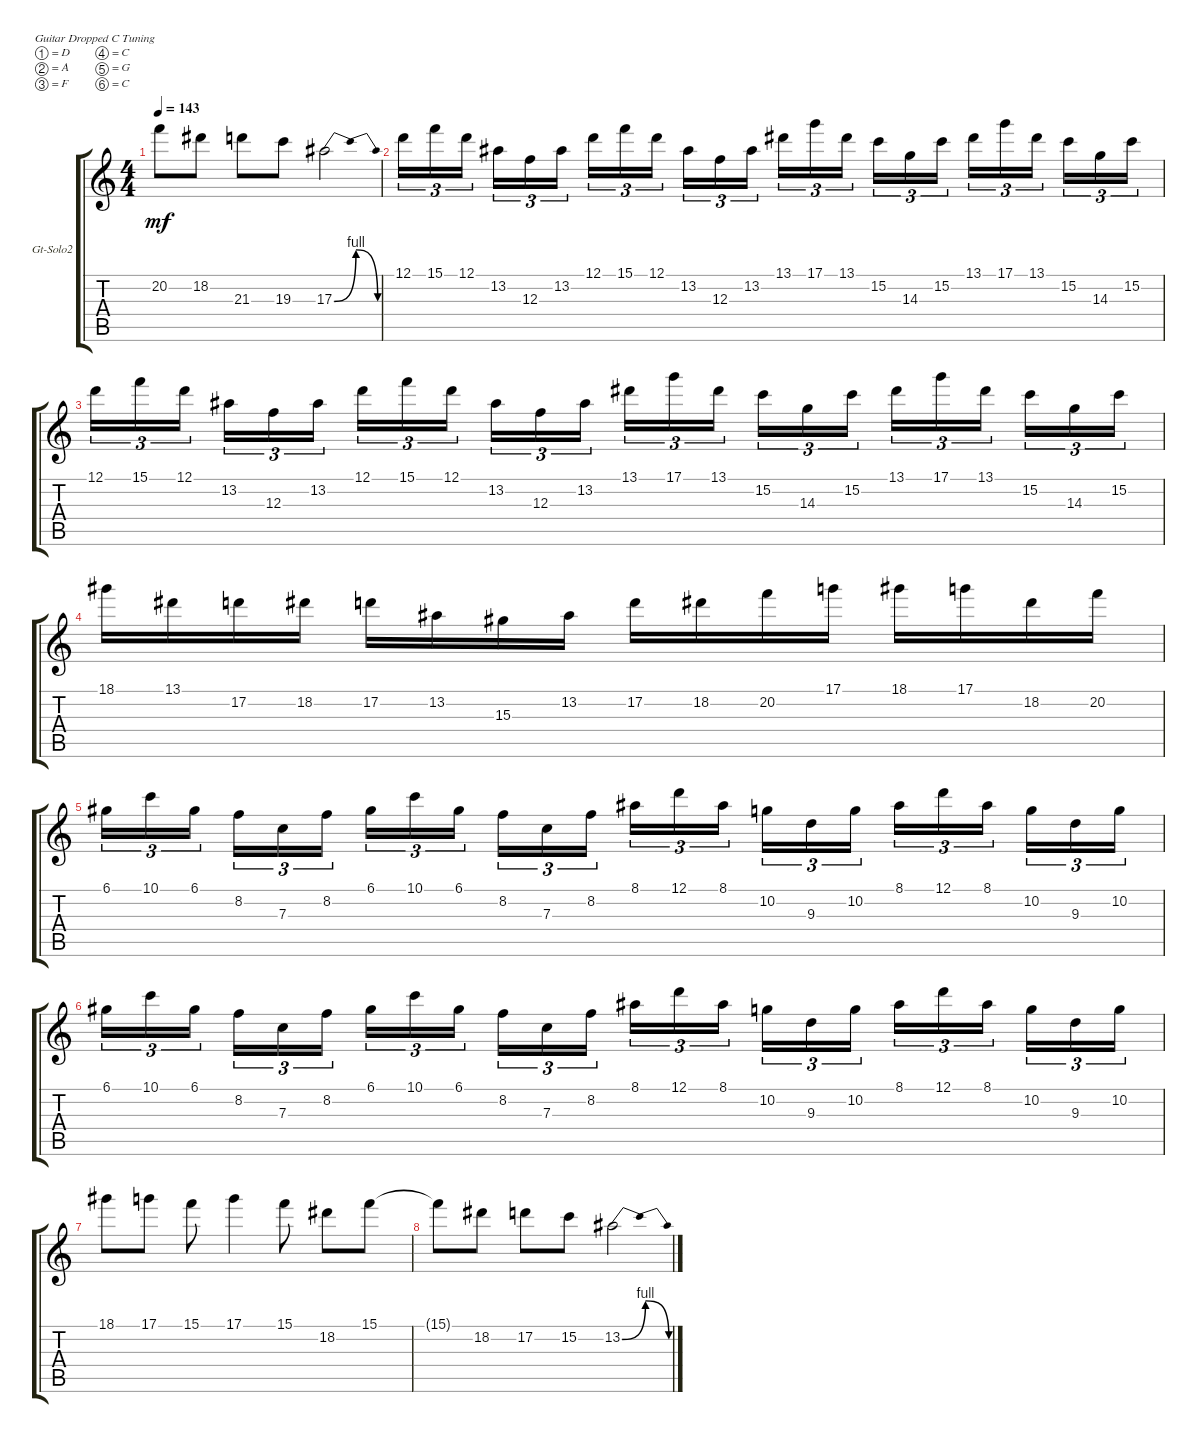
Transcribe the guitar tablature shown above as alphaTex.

\defaultSystemsLayout 4
\bracketExtendMode groupsimilarinstruments
\firstSystemTrackNameOrientation horizontal
\otherSystemsTrackNameOrientation horizontal
\track ("Guitar Solo 2" "Gt-Solo2") {instrument distortionguitar}
\staff {score tabs}
\tuning (D4 A3 F3 C3 G2 C2)
\ts (4 4)
\tempo 143
\clef g2
\ks c
20.2{t}.8{dy mf} 18.2.8 21.3.8 19.3.8 17.3{be (bendrelease 0 0 23.4 4 27.599999999999998 4 30 0)}.2 |
12.1.16{tu (3 2)} 15.1.16{tu (3 2)} 12.1.16{tu (3 2)} 13.2.16{tu (3 2)} 12.3.16{tu (3 2)} 13.2.16{tu (3 2)} 12.1.16{tu (3 2)} 15.1.16{tu (3 2)} 12.1.16{tu (3 2)} 13.2.16{tu (3 2)} 12.3.16{tu (3 2)} 13.2.16{tu (3 2)} 13.1.16{tu (3 2)} 17.1.16{tu (3 2)} 13.1.16{tu (3 2)} 15.2.16{tu (3 2)} 14.3.16{tu (3 2)} 15.2.16{tu (3 2)} 13.1.16{tu (3 2)} 17.1.16{tu (3 2)} 13.1.16{tu (3 2)} 15.2.16{tu (3 2)} 14.3.16{tu (3 2)} 15.2.16{tu (3 2)} |
12.1.16{tu (3 2)} 15.1.16{tu (3 2)} 12.1.16{tu (3 2)} 13.2.16{tu (3 2)} 12.3.16{tu (3 2)} 13.2.16{tu (3 2)} 12.1.16{tu (3 2)} 15.1.16{tu (3 2)} 12.1.16{tu (3 2)} 13.2.16{tu (3 2)} 12.3.16{tu (3 2)} 13.2.16{tu (3 2)} 13.1.16{tu (3 2)} 17.1.16{tu (3 2)} 13.1.16{tu (3 2)} 15.2.16{tu (3 2)} 14.3.16{tu (3 2)} 15.2.16{tu (3 2)} 13.1.16{tu (3 2)} 17.1.16{tu (3 2)} 13.1.16{tu (3 2)} 15.2.16{tu (3 2)} 14.3.16{tu (3 2)} 15.2.16{tu (3 2)} |
18.1.16 13.1.16 17.2.16 18.2.16 17.2.16 13.2.16 15.3.16 13.2.16 17.2.16 18.2.16 20.2.16 17.1.16 18.1.16 17.1.16 18.2.16 20.2.16 |
6.1.16{tu (3 2)} 10.1.16{tu (3 2)} 6.1.16{tu (3 2)} 8.2.16{tu (3 2)} 7.3.16{tu (3 2)} 8.2.16{tu (3 2)} 6.1.16{tu (3 2)} 10.1.16{tu (3 2)} 6.1.16{tu (3 2)} 8.2.16{tu (3 2)} 7.3.16{tu (3 2)} 8.2.16{tu (3 2)} 8.1.16{tu (3 2)} 12.1.16{tu (3 2)} 8.1.16{tu (3 2)} 10.2.16{tu (3 2)} 9.3.16{tu (3 2)} 10.2.16{tu (3 2)} 8.1.16{tu (3 2)} 12.1.16{tu (3 2)} 8.1.16{tu (3 2)} 10.2.16{tu (3 2)} 9.3.16{tu (3 2)} 10.2.16{tu (3 2)} |
6.1.16{tu (3 2)} 10.1.16{tu (3 2)} 6.1.16{tu (3 2)} 8.2.16{tu (3 2)} 7.3.16{tu (3 2)} 8.2.16{tu (3 2)} 6.1.16{tu (3 2)} 10.1.16{tu (3 2)} 6.1.16{tu (3 2)} 8.2.16{tu (3 2)} 7.3.16{tu (3 2)} 8.2.16{tu (3 2)} 8.1.16{tu (3 2)} 12.1.16{tu (3 2)} 8.1.16{tu (3 2)} 10.2.16{tu (3 2)} 9.3.16{tu (3 2)} 10.2.16{tu (3 2)} 8.1.16{tu (3 2)} 12.1.16{tu (3 2)} 8.1.16{tu (3 2)} 10.2.16{tu (3 2)} 9.3.16{tu (3 2)} 10.2.16{tu (3 2)} |
18.1.8 17.1.8 15.1.8 17.1.4 15.1.8 18.2.8 15.1.8 |
15.1{t}.8 18.2.8 17.2.8 15.2.8 13.2{be (bendrelease 0 0 24 4 27.599999999999998 4 30 0)}.2
